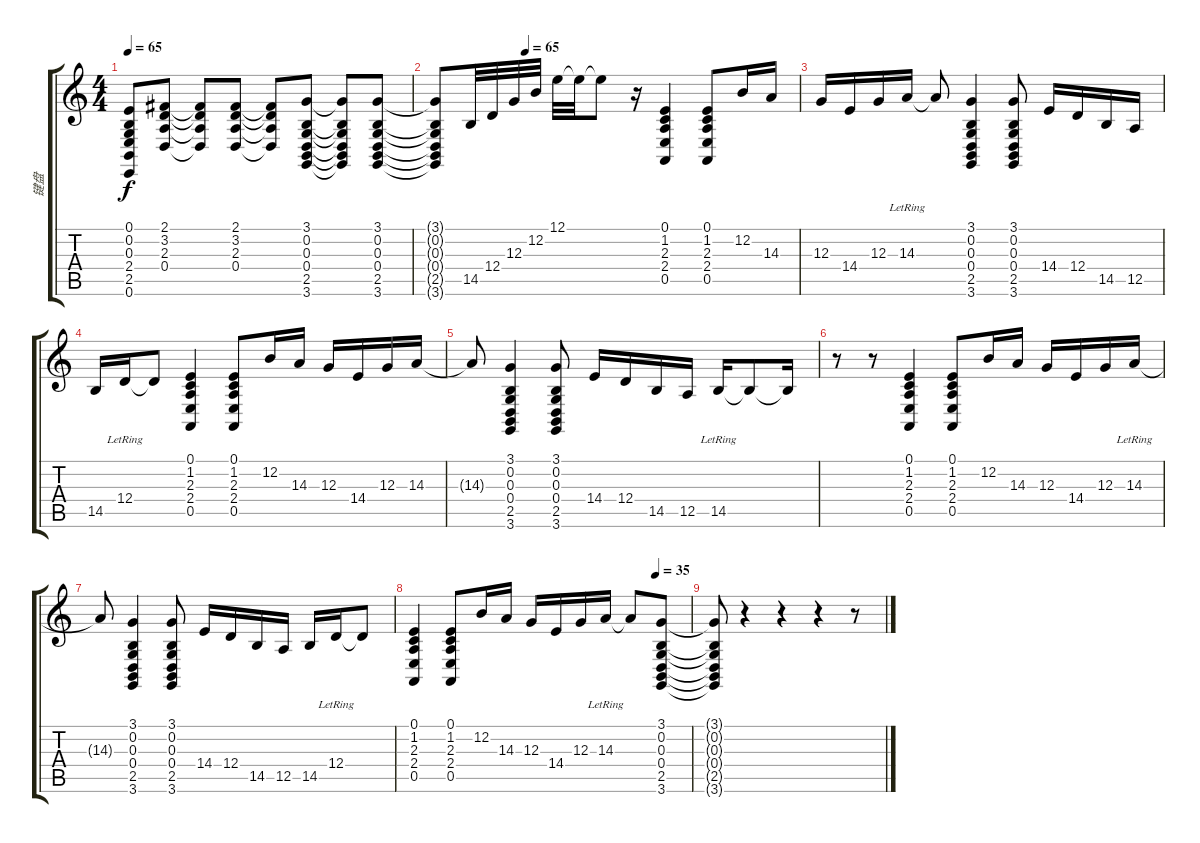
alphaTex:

\track ("键盘" "键盘") {instrument acousticgrandpiano}
\staff {score tabs}
\tuning (E4 B3 G3 D3 A2 E2) {hide}
\ts (4 4)
\tempo 65
\clef g2
\ks c
(0.1{t} 0.2{t} 0.3{t} 2.4{t} 2.5{t} 0.6{t}).8{dy f} (2.1 3.2 2.3 0.4).8 (2.1{t} 3.2{t} 2.3{t} 0.4{t}).8 (2.1 3.2 2.3 0.4).8 (2.1{t} 3.2{t} 2.3{t} 0.4{t}).8 (3.1 0.2 0.3 0.4 2.5 3.6).8 (3.1{t} 0.2{t} 0.3{t} 0.4{t} 2.5{t} 3.6{t}).8 (3.1 0.2 0.3 0.4 2.5 3.6).8 |
\tempo (65 0.25)
(3.1{t} 0.2{t} 0.3{t} 0.4{t} 2.5{t} 3.6{t}).8 14.5.32 12.4.32 12.3.32 12.2.32 12.1.32 12.1{t}.32 12.1{t}.8 r.16 (0.1 1.2 2.3 2.4 0.5).4 (0.1 1.2 2.3 2.4 0.5).8 12.2.16 14.3.16 |
12.3.16 14.4.16 12.3.16 14.3{lr}.16 14.3{t}.8 (3.1 0.2 0.3 0.4 2.5 3.6).4 (3.1 0.2 0.3 0.4 2.5 3.6).8 14.4.16 12.4.16 14.5.16 12.5.16 |
14.5.16 12.4{lr}.16 12.4{t}.8 (0.1 1.2 2.3 2.4 0.5).4 (0.1 1.2 2.3 2.4 0.5).8 12.2.16 14.3.16 12.3.16 14.4.16 12.3.16 14.3.16 |
14.3{t}.8 (3.1 0.2 0.3 0.4 2.5 3.6).4 (3.1 0.2 0.3 0.4 2.5 3.6).8 14.4.16 12.4.16 14.5.16 12.5.16 14.5{lr}.16 14.5{t}.8 14.5{t}.16 |
r.8 r.8 (0.1 1.2 2.3 2.4 0.5).4 (0.1 1.2 2.3 2.4 0.5).8 12.2.16 14.3.16 12.3.16 14.4.16 12.3.16 14.3{lr}.16 |
14.3{t}.8 (3.1 0.2 0.3 0.4 2.5 3.6).4 (3.1 0.2 0.3 0.4 2.5 3.6).8 14.4.16 12.4.16 14.5.16 12.5.16 14.5.16 12.4{lr}.16 12.4{t}.8 |
\tempo (35 0.875)
(0.1 1.2 2.3 2.4 0.5).4 (0.1 1.2 2.3 2.4 0.5).8 12.2.16 14.3.16 12.3.16 14.4.16 12.3.16 14.3{lr}.16 14.3{t}.8 (3.1 0.2 0.3 0.4 2.5 3.6).8 |
(3.1{t} 0.2{t} 0.3{t} 0.4{t} 2.5{t} 3.6{t}).8 r.4 r.4 r.4 r.8
